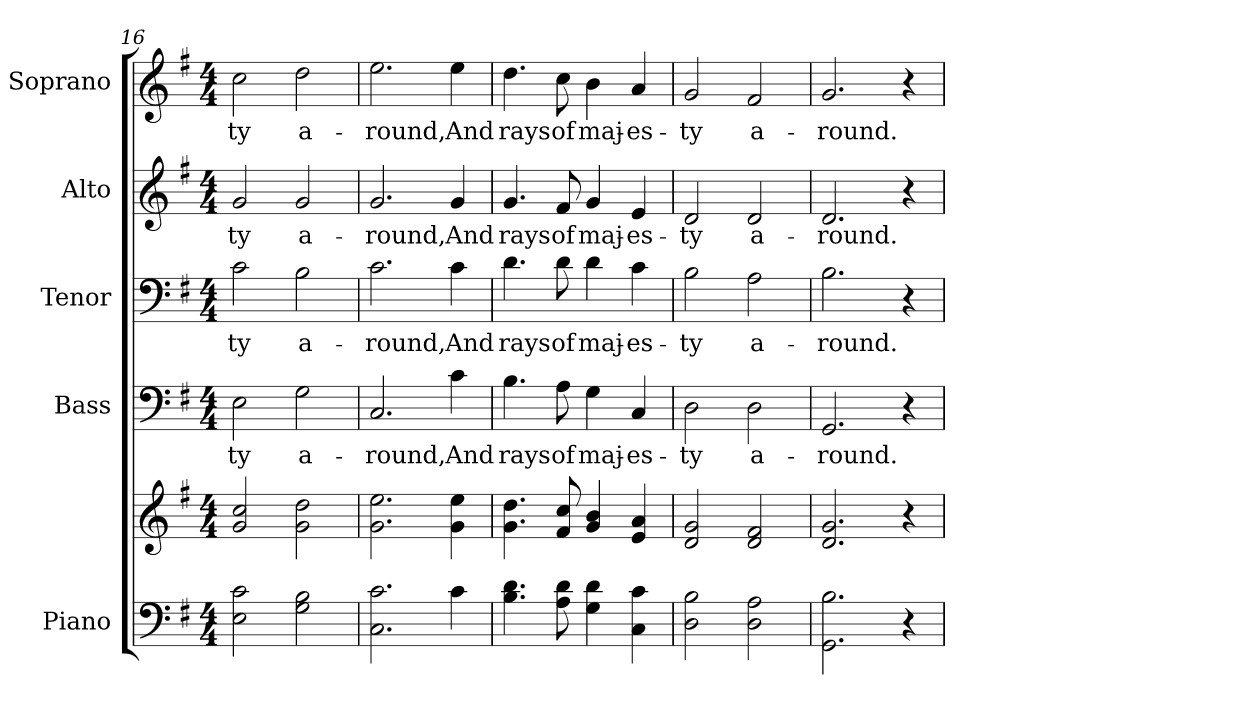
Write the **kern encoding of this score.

**kern	**kern	**kern	**text	**kern	**text	**kern	**text	**kern	**text
*part5	*part5	*part4	*part4	*part3	*part3	*part2	*part2	*part1	*part1
*staff6	*staff5	*staff4	*staff4	*staff3	*staff3	*staff2	*staff2	*staff1	*staff1
*I"Piano	*	*I"Bass	*	*I"Tenor	*	*I"Alto	*	*I"Soprano	*
*I'Pno.	*	*I'B.	*	*I'T.	*	*I'A.	*	*I'S.	*
*clefF4	*clefG2	*clefF4	*	*clefF4	*	*clefG2	*	*clefG2	*
*k[f#]	*k[f#]	*k[f#]	*	*k[f#]	*	*k[f#]	*	*k[f#]	*
*G:	*G:	*G:	*	*G:	*	*G:	*	*G:	*
*M4/4	*M4/4	*M4/4	*	*M4/4	*	*M4/4	*	*M4/4	*
=16	=16	=16	=16	=16	=16	=16	=16	=16	=16
!	!	!	!LO:LY:b:color=#000000	!	!	!	!	!	!
!	!	!	!	!	!LO:LY:b:color=#000000	!	!	!	!
!	!	!	!	!	!	!	!LO:LY:b:color=#000000	!	!
!	!	!	!	!	!	!	!	!	!LO:LY:b:color=#000000
2Ei\ 2ci	2gi/ 2cci	2Ei\	-ty	2ci\	-ty	2gi/	-ty	2cci\	-ty
!	!	!	!LO:LY:b:color=#000000	!	!	!	!	!	!
!	!	!	!	!	!LO:LY:b:color=#000000	!	!	!	!
!	!	!	!	!	!	!	!LO:LY:b:color=#000000	!	!
!	!	!	!	!	!	!	!	!	!LO:LY:b:color=#000000
2Gi\ 2Bi	2gi\ 2ddi	2Gi\	a-	2Bi\	a-	2gi/	a-	2ddi\	a-
!!LO:PB:g=z
=17	=17	=17	=17	=17	=17	=17	=17	=17	=17
!	!	!	!LO:LY:b:color=#000000	!	!	!	!	!	!
!	!	!	!	!	!LO:LY:b:color=#000000	!	!	!	!
!	!	!	!	!	!	!	!LO:LY:b:color=#000000	!	!
!	!	!	!	!	!	!	!	!	!LO:LY:b:color=#000000
2.Ci\ 2.ci	2.gi\ 2.eei	2.Ci/	-round,	2.ci\	-round,	2.gi/	-round,	2.eei\	-round,
!	!	!	!LO:LY:b:color=#000000	!	!	!	!	!	!
!	!	!	!	!	!LO:LY:b:color=#000000	!	!	!	!
!	!	!	!	!	!	!	!LO:LY:b:color=#000000	!	!
!	!	!	!	!	!	!	!	!	!LO:LY:b:color=#000000
4ci\	4gi\ 4eei	4ci\	And	4ci\	And	4gi/	And	4eei\	And
=18	=18	=18	=18	=18	=18	=18	=18	=18	=18
!	!	!	!LO:LY:b:color=#000000	!	!	!	!	!	!
!	!	!	!	!	!LO:LY:b:color=#000000	!	!	!	!
!	!	!	!	!	!	!	!LO:LY:b:color=#000000	!	!
!	!	!	!	!	!	!	!	!	!LO:LY:b:color=#000000
4.Bi\ 4.di	4.gi\ 4.ddi	4.Bi\	rays	4.di\	rays	4.gi/	rays	4.ddi\	rays
!	!	!	!LO:LY:b:color=#000000	!	!	!	!	!	!
!	!	!	!	!	!LO:LY:b:color=#000000	!	!	!	!
!	!	!	!	!	!	!	!LO:LY:b:color=#000000	!	!
!	!	!	!	!	!	!	!	!	!LO:LY:b:color=#000000
8Ai\ 8di	8f#i/ 8cci	8Ai\	of	8di\	of	8f#i/	of	8cci\	of
!	!	!	!LO:LY:b:color=#000000	!	!	!	!	!	!
!	!	!	!	!	!LO:LY:b:color=#000000	!	!	!	!
!	!	!	!	!	!	!	!LO:LY:b:color=#000000	!	!
!	!	!	!	!	!	!	!	!	!LO:LY:b:color=#000000
4Gi\ 4di	4gi/ 4bi	4Gi\	maj-	4di\	maj-	4gi/	maj-	4bi\	maj-
!	!	!	!LO:LY:b:color=#000000	!	!	!	!	!	!
!	!	!	!	!	!LO:LY:b:color=#000000	!	!	!	!
!	!	!	!	!	!	!	!LO:LY:b:color=#000000	!	!
!	!	!	!	!	!	!	!	!	!LO:LY:b:color=#000000
4Ci\ 4ci	4ei/ 4ai	4Ci/	-es-	4ci\	-es-	4ei/	-es-	4ai/	-es-
=19	=19	=19	=19	=19	=19	=19	=19	=19	=19
!	!	!	!LO:LY:b:color=#000000	!	!	!	!	!	!
!	!	!	!	!	!LO:LY:b:color=#000000	!	!	!	!
!	!	!	!	!	!	!	!LO:LY:b:color=#000000	!	!
!	!	!	!	!	!	!	!	!	!LO:LY:b:color=#000000
2Di\ 2Bi	2di/ 2gi	2Di\	-ty	2Bi\	-ty	2di/	-ty	2gi/	-ty
!	!	!	!LO:LY:b:color=#000000	!	!	!	!	!	!
!	!	!	!	!	!LO:LY:b:color=#000000	!	!	!	!
!	!	!	!	!	!	!	!LO:LY:b:color=#000000	!	!
!	!	!	!	!	!	!	!	!	!LO:LY:b:color=#000000
2Di\ 2Ai	2di/ 2f#i	2Di\	a-	2Ai\	a-	2di/	a-	2f#i/	a-
=20	=20	=20	=20	=20	=20	=20	=20	=20	=20
!	!	!	!LO:LY:b:color=#000000	!	!	!	!	!	!
!	!	!	!	!	!LO:LY:b:color=#000000	!	!	!	!
!	!	!	!	!	!	!	!LO:LY:b:color=#000000	!	!
!	!	!	!	!	!	!	!	!	!LO:LY:b:color=#000000
2.GGi\ 2.Bi	2.di/ 2.gi	2.GGi/	-round.	2.Bi\	-round.	2.di/	-round.	2.gi/	-round.
4r	4r	4r	.	4r	.	4r	.	4r	.
=	=	=	=	=	=	=	=	=	=
*-	*-	*-	*-	*-	*-	*-	*-	*-	*-
